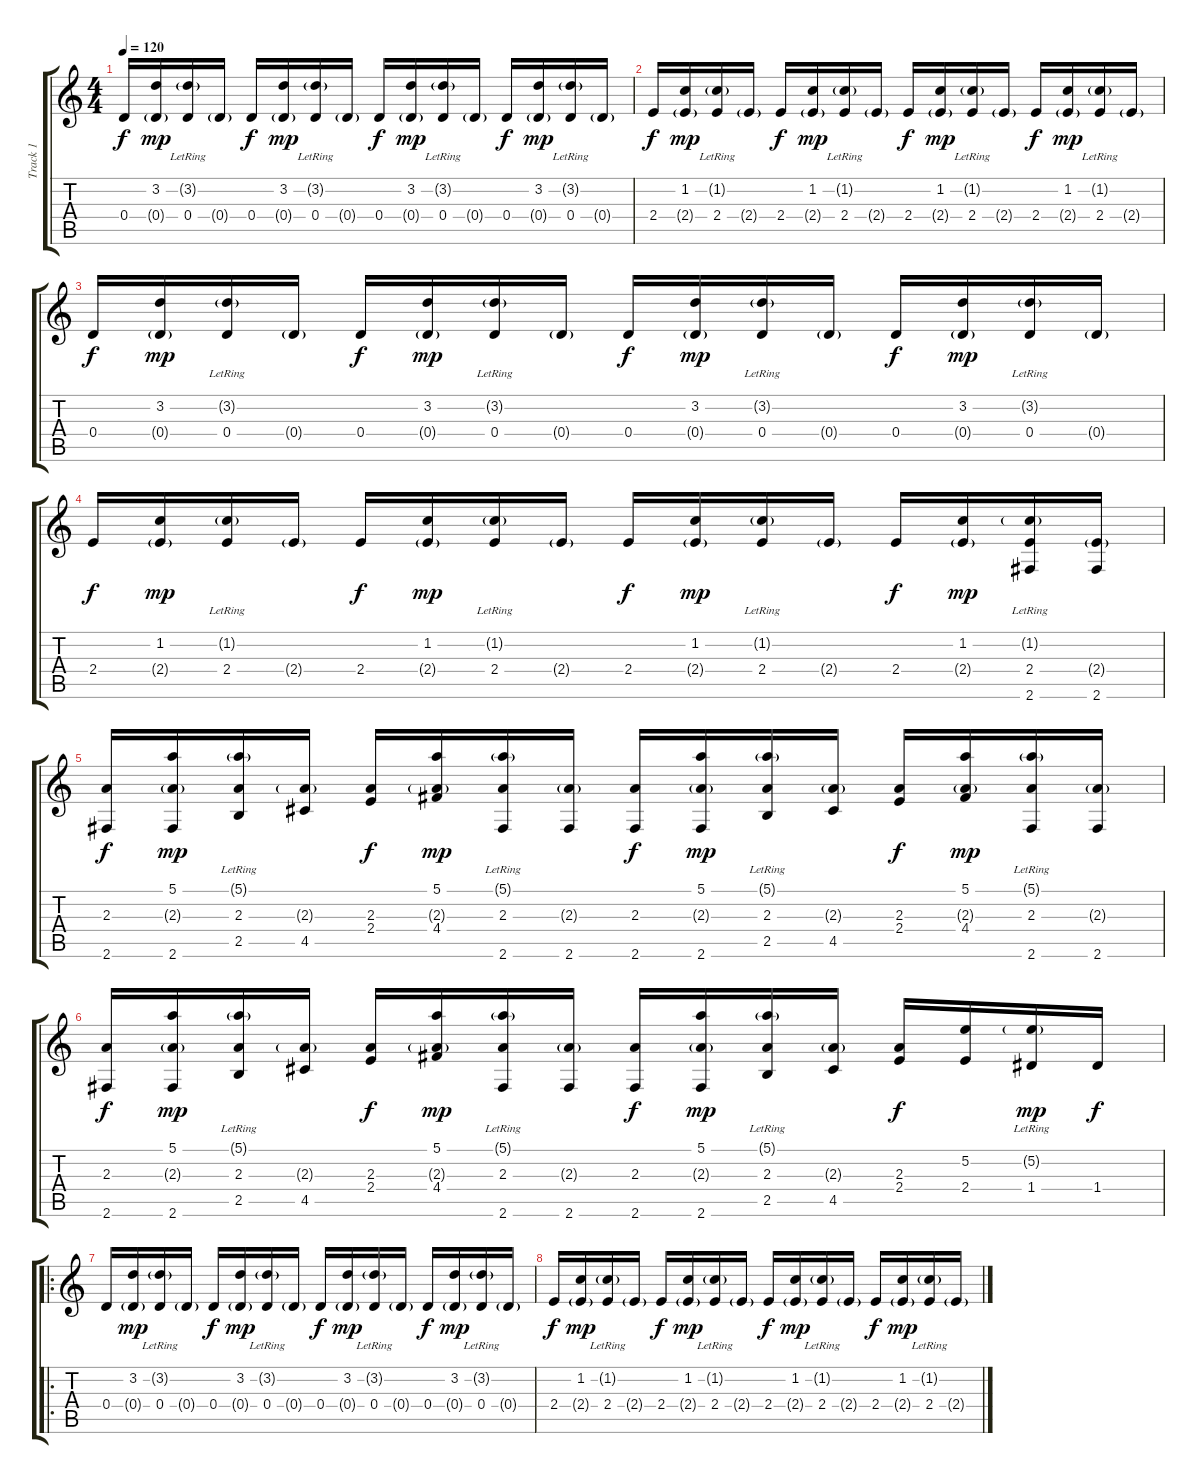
\track ("Track 1" "Track 1") {instrument synthbass1}
\staff {score tabs}
\tuning (E4 B3 G3 D3 A2 E2) {hide}
\ts (4 4)
\tempo 120
\clef g2
\ks c
0.4.16{dy f instrument synthbass1} (3.2 0.4{g}).16{dy mp} (3.2{g lr} 0.4).16 0.4{g}.16 0.4.16{dy f} (3.2 0.4{g}).16{dy mp} (3.2{g lr} 0.4).16 0.4{g}.16 0.4.16{dy f} (3.2 0.4{g}).16{dy mp} (3.2{g lr} 0.4).16 0.4{g}.16 0.4.16{dy f} (3.2 0.4{g}).16{dy mp} (3.2{g lr} 0.4).16 0.4{g}.16 |
2.4.16{dy f} (1.2 2.4{g}).16{dy mp} (1.2{g lr} 2.4).16 2.4{g}.16 2.4.16{dy f} (1.2 2.4{g}).16{dy mp} (1.2{g lr} 2.4).16 2.4{g}.16 2.4.16{dy f} (1.2 2.4{g}).16{dy mp} (1.2{g lr} 2.4).16 2.4{g}.16 2.4.16{dy f} (1.2 2.4{g}).16{dy mp} (1.2{g lr} 2.4).16 2.4{g}.16 |
0.4.16{dy f} (3.2 0.4{g}).16{dy mp} (3.2{g lr} 0.4).16 0.4{g}.16 0.4.16{dy f} (3.2 0.4{g}).16{dy mp} (3.2{g lr} 0.4).16 0.4{g}.16 0.4.16{dy f} (3.2 0.4{g}).16{dy mp} (3.2{g lr} 0.4).16 0.4{g}.16 0.4.16{dy f} (3.2 0.4{g}).16{dy mp} (3.2{g lr} 0.4).16 0.4{g}.16 |
2.4.16{dy f} (1.2 2.4{g}).16{dy mp} (1.2{g lr} 2.4).16 2.4{g}.16 2.4.16{dy f} (1.2 2.4{g}).16{dy mp} (1.2{g lr} 2.4).16 2.4{g}.16 2.4.16{dy f} (1.2 2.4{g}).16{dy mp} (1.2{g lr} 2.4).16 2.4{g}.16 2.4.16{dy f} (1.2 2.4{g}).16{dy mp} (1.2{g lr} 2.4 2.6).16 (2.4{g} 2.6).16 |
(2.3 2.6).16{dy f} (5.1 2.3{g} 2.6).16{dy mp} (5.1{g lr} 2.3 2.5).16 (2.3{g} 4.5).16 (2.3 2.4).16{dy f} (5.1 2.3{g} 4.4).16{dy mp} (5.1{g lr} 2.3 2.6).16 (2.3{g} 2.6).16 (2.3 2.6).16{dy f} (5.1 2.3{g} 2.6).16{dy mp} (5.1{g lr} 2.3 2.5).16 (2.3{g} 4.5).16 (2.3 2.4).16{dy f} (5.1 2.3{g} 4.4).16{dy mp} (5.1{g lr} 2.3 2.6).16 (2.3{g} 2.6).16 |
(2.3 2.6).16{dy f} (5.1 2.3{g} 2.6).16{dy mp} (5.1{g lr} 2.3 2.5).16 (2.3{g} 4.5).16 (2.3 2.4).16{dy f} (5.1 2.3{g} 4.4).16{dy mp} (5.1{g lr} 2.3 2.6).16 (2.3{g} 2.6).16 (2.3 2.6).16{dy f} (5.1 2.3{g} 2.6).16{dy mp} (5.1{g lr} 2.3 2.5).16 (2.3{g} 4.5).16 (2.3 2.4).16{dy f} (5.2 2.4).16 (5.2{g lr} 1.4).16{dy mp} 1.4.16{dy f} |
\ro
0.4.16 (3.2 0.4{g}).16{dy mp} (3.2{g lr} 0.4).16 0.4{g}.16 0.4.16{dy f} (3.2 0.4{g}).16{dy mp} (3.2{g lr} 0.4).16 0.4{g}.16 0.4.16{dy f} (3.2 0.4{g}).16{dy mp} (3.2{g lr} 0.4).16 0.4{g}.16 0.4.16{dy f} (3.2 0.4{g}).16{dy mp} (3.2{g lr} 0.4).16 0.4{g}.16 |
2.4.16{dy f} (1.2 2.4{g}).16{dy mp} (1.2{g lr} 2.4).16 2.4{g}.16 2.4.16{dy f} (1.2 2.4{g}).16{dy mp} (1.2{g lr} 2.4).16 2.4{g}.16 2.4.16{dy f} (1.2 2.4{g}).16{dy mp} (1.2{g lr} 2.4).16 2.4{g}.16 2.4.16{dy f} (1.2 2.4{g}).16{dy mp} (1.2{g lr} 2.4).16 2.4{g}.16
